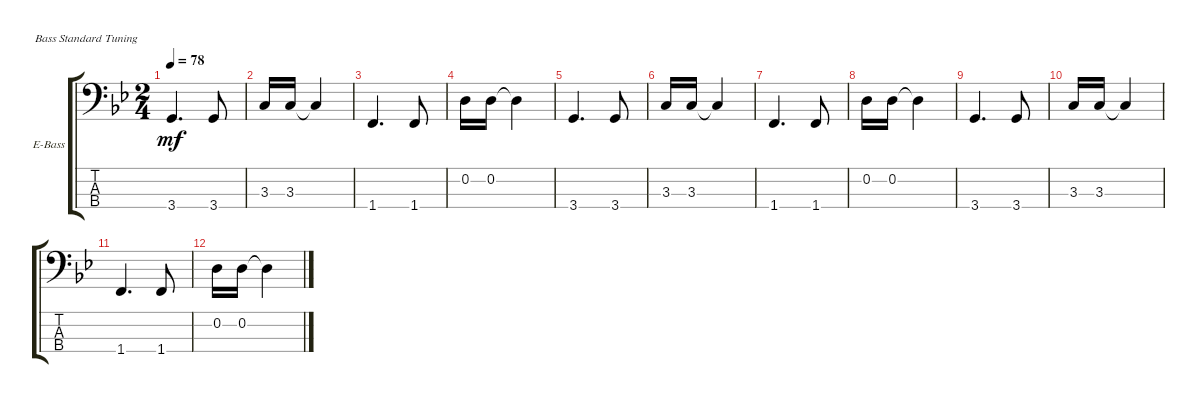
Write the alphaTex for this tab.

\defaultSystemsLayout 4
\bracketExtendMode groupsimilarinstruments
\firstSystemTrackNameOrientation horizontal
\otherSystemsTrackNameOrientation horizontal
\track ("Сёма" "E-Bass") {instrument electricbassfinger}
\staff {score tabs}
\tuning (G2 D2 A1 E1)
\ts (2 4)
\tempo 78
\clef f4
\ks gminor
3.4.4{d dy mf} 3.4.8 |
3.3.16 3.3.16 3.3{t}.4 |
1.4.4{d} 1.4.8 |
0.2.16 0.2.16 0.2{t}.4 |
3.4.4{d} 3.4.8 |
3.3.16 3.3.16 3.3{t}.4 |
1.4.4{d} 1.4.8 |
0.2.16 0.2.16 0.2{t}.4 |
3.4.4{d} 3.4.8 |
3.3.16 3.3.16 3.3{t}.4 |
1.4.4{d} 1.4.8 |
0.2.16 0.2.16 0.2{t}.4
